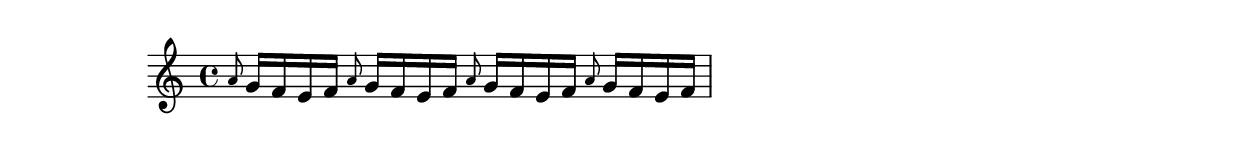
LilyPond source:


\version "1.9.8"
\header
{
    texidoc = "The autobeamer is not confused by grace notes."
}

\score{
  \notes\context Voice \relative c''{

    \grace a8 g16 f e f \grace a8 g16 f e f \grace a8 g16 f e f 
        \grace a8 g16 f e f |
  }
  \paper { raggedright = ##t }
}

